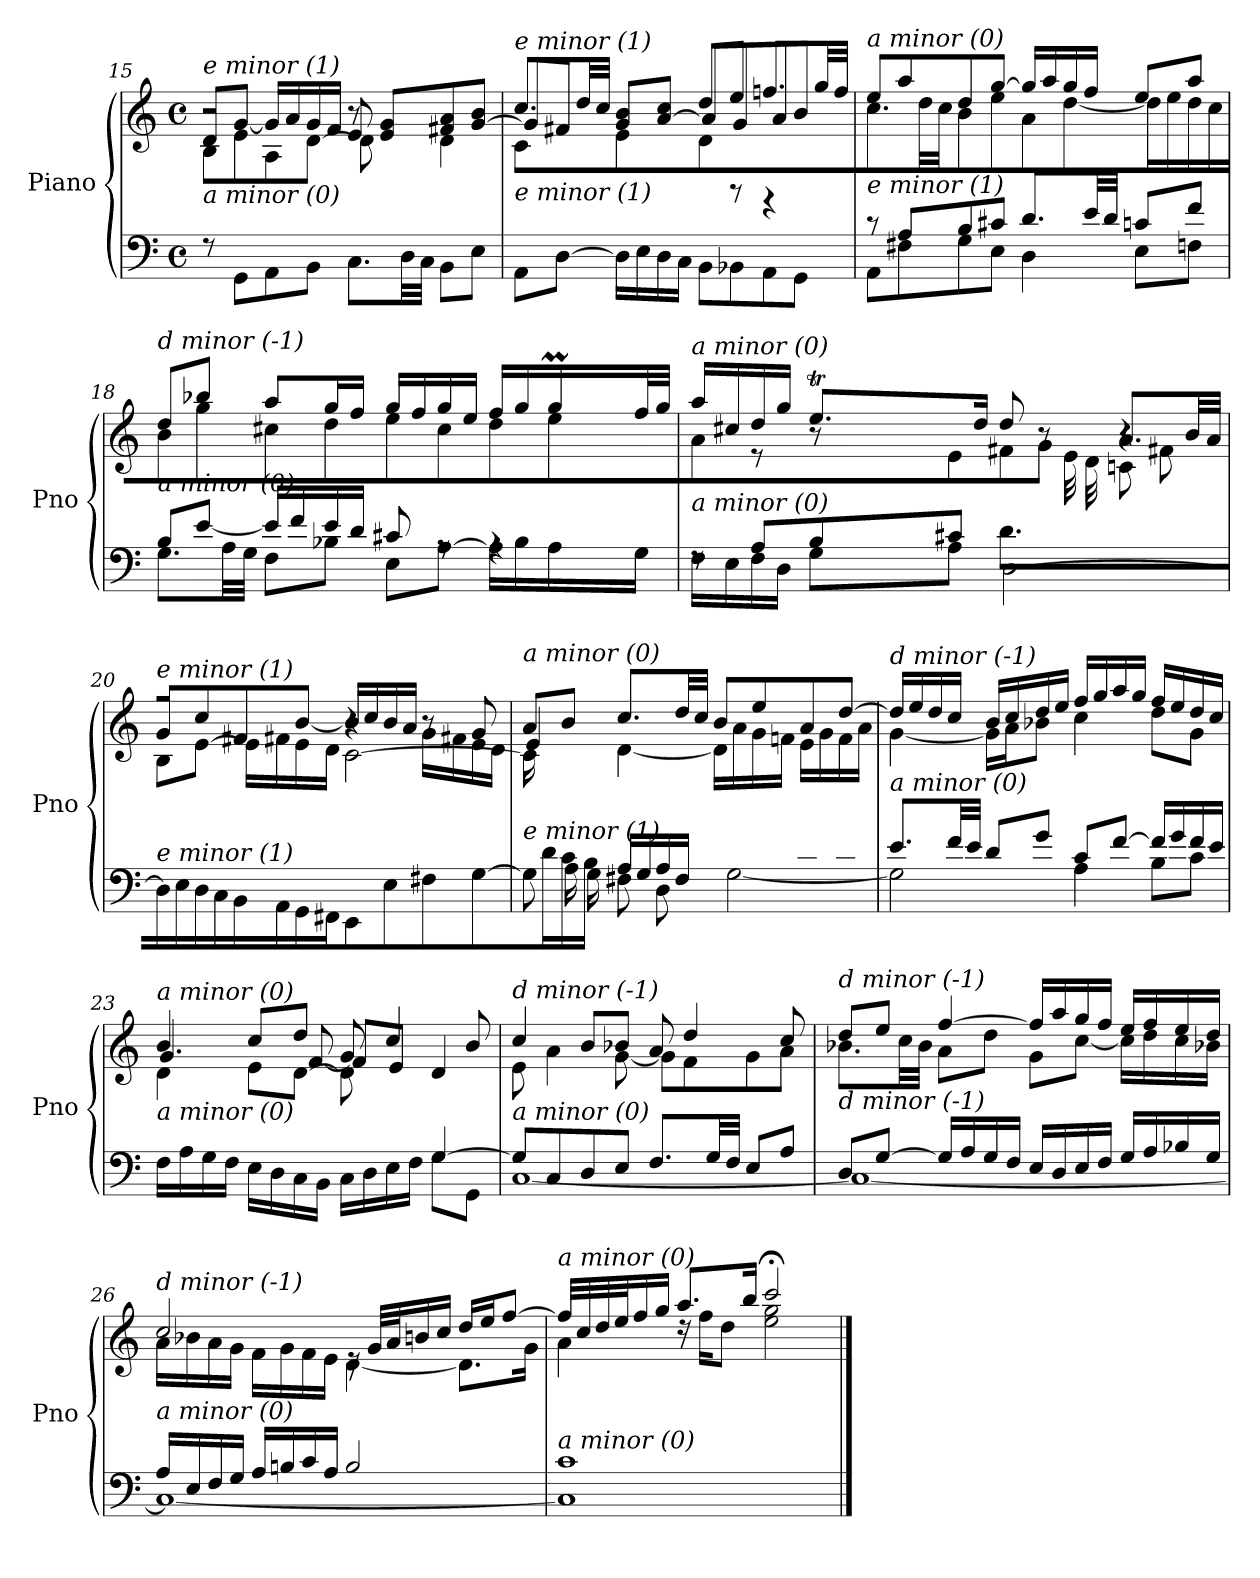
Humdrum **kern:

**kern	**kern
*part1	*part1
*staff2	*staff1
*I"Piano	*
*I'Pno	*
*clefF4	*clefG2
*k[]	*k[]
*M4/4	*M4/4
*met(c)	*met(c)
=15	=15
*^	*^
*	*^	*	*^
!	!	!	!LO:TX:i:t=e minor (1)	!	!
!LO:TX:i:t=a minor (0)	!	!	!	!	!
2ryy	2ryy	8rF	2r	8d/L	8B\L
.	.	8GG\L	.	[8g/J	8e\
.	.	8AA\	.	16g/LL]	8A\
.	.	.	.	16a/	.
.	.	8BB\J	.	16g/	[8d\J
.	.	.	.	16f/JJ	.
8ryy	8ryy	8.C\L	8r	8e/	8d\L]
4.ryy	8G/J	.	8e/ 8g/L	4.ryy	8ryy
.	.	32D\LL	.	.	.
.	.	32C\JJJ	.	.	.
.	4ryy	8BB\L	8f#X/ 8a/	.	4d\
.	.	8E\J	[8g/ 8b/J	.	.
!!LO:PB:g=z	!!	!!
=16	=16	=16	=16	=16	=16
!	!	!	!LO:TX:i:t=e minor (1)	!	!
!LO:TX:i:t=e minor (1)	!	!	!	!	!
4ryy	8ryy	8AA\L	8.cc/L	8g/L]	8c\L
.	8A/J	[8D\J	.	8f#X/J	8ryy
.	.	.	32dd/LL	.	.
.	.	.	32cc/JJJ	.	.
4ryy	4.ryy	16D\LL]	8g/ 8b/L	4ryy	4e\
.	.	16E\	.	.	.
.	.	16D\	[8a/ 8cc/J	.	.
.	.	16C\JJ	.	.	.
2ryy	.	8BB\L	8dd/L	8a/L]	8d\
.	8rb	8BB-X\	8ee/J	8g/	4.ryy
.	4rg	8AA\	8.ffn/L	8a/	.
.	.	8GG\J	.	8b/J	.
.	.	.	32gg/LL	.	.
.	.	.	32ff/JJJ	.	.
*	*v	*v	*	*	*
*	*	*	*v	*v
=17	=17	=17	=17
!	!	!LO:TX:i:t=a minor (0)	!
!LO:TX:i:t=e minor (1)	!	!	!
8r	8AA\L	8ee/L	8.cc\L
8A/L	8F#X\	8aa/	.
.	.	.	32dd\LL
.	.	.	32cc\JJJ
8B/	8G\	8dd/	8b\L
8c#X/J	8E\J	[8gg/J	8ee\J
8.d/L	4D\	16gg/LL]	8a\L
.	.	16aa/	.
.	.	16gg/	[8dd\J
32e/LL	.	16ff/JJ	.
32d/JJJ	.	.	.
8cn/L	8E\L	8ee/L	16dd\LL]
.	.	.	16ee\
8f/J	8Fn\J	8aa/J	16dd\
.	.	.	16cc\JJ
=18	=18	=18	=18
*	*^	*	*^
!	!	!	!LO:TX:i:t=d minor (-1)	!	!
!LO:TX:i:t=a minor (0)	!	!	!	!	!
2..ryy	8B/L	8.G\L	8dd/L	8b\L	2..ryy
.	[8e/J	.	8bb-X/J	8gg\	.
.	.	32A\LL	.	.	.
.	.	32G\JJJ	.	.	.
.	16e/LL]	8F\L	8aa/L	8cc#X\	.
.	16f/	.	.	.	.
.	16e/	8B-X\J	16gg/L	8dd\J	.
.	16d/JJ	.	16ff/JJ	.	.
.	8c#X/	8E\L	16gg/LL	8ee\L	.
.	.	.	16ff/	.	.
.	8rA	[8A\J	16gg/	8cc#\	.
.	.	.	16ee/JJ	.	.
.	4rA	16A\LL]	16ff/LL	8dd\	.
.	.	16B-\	16gg/	.	.
16ryy	.	16A\	16ggM/	8ee\J	64aa!yy
.	.	.	.	.	64gg!yy
.	.	.	.	.	64aa!yy
.	.	.	.	.	64gg!yy
16ryy	.	16G\JJ	32ff/L	.	16ryy
.	.	.	32gg/JJJ	.	.
!!LO:LB:g=z
=19	=19	=19	=19	=19	=19
*	*	*	*	*	*^
!	!	!	!LO:TX:i:t=a minor (0)	!	!	!
!LO:TX:i:t=a minor (0)	!	!	!	!	!	!
4ryy	8rF	16F\LL	16aa/LL	8a\	4ryy	2ryy
.	.	16E\	16cc#X/	.	.	.
.	8A/L	16F\	16dd/	8r	.	.
.	.	16D\JJ	16gg/JJ	.	.	.
8.ryy	8B/	8G\L	8.eet/L	8r	64ff!yy	.
.	.	.	.	.	64ee!yy	.
.	.	.	.	.	64ff!yy	.
.	.	.	.	.	64ee!yy	.
.	.	.	.	.	64ff!yy	.
.	.	.	.	.	16..ee!yy	.
.	8c#X/J	8A\J	.	8e\	.	.
2ryy	.	.	16dd/Jk	.	2ryy	.
.	8.d/L	[2D\	8dd/	8f#X\L	.	8.ryy
.	.	.	8r	8g\J	.	.
.	4ryy	.	.	.	.	32e\LL
.	.	.	.	.	.	32d\JJJ
.	.	.	4r	8.a/L	.	8cn\L
.	.	.	.	.	.	8f#X\J
16ryy	16ryy	.	.	32b/LL	16ryy	.
.	.	.	.	32a/JJJ	.	.
*v	*v	*v	*	*	*	*
*	*	*	*v	*v
=20	=20	=20	=20
!	!LO:TX:i:t=e minor (1)	!	!
!LO:TX:i:t=e minor (1)	!	!	!
16D\LL]	2rff	8g/L	8B\L
16E\	.	.	.
16D\	.	8cc/	[8e\J
16C\JJ	.	.	.
16BB\LL	.	8f#X/	16e\LL]
16AA\	.	.	16f#X\
16GG\	.	[8b/J	16e\
16FF#X\JJ	.	.	16d\JJ
8EE\L	4r	16b/LL]	[2c\
.	.	16cc/	.
8E\	.	16b/	.
.	.	16a/JJ	.
8F#X\	8r	16g\LL	.
.	.	16f#X\	.
[8G\J	8g/	16e\	.
.	.	16d\JJ	.
=21	=21	=21	=21
*^	*	*	*
!	!	!LO:TX:i:t=a minor (0)	!	!
!LO:TX:i:t=e minor (1)	!	!	!	!
16ryy	8G\L]	8a/L	4e/	16c\LL]
16d/	.	.	.	2...ryy
16c/	16A\L	8b/J	.	.
16B/JJ	16G\JJ	.	.	.
16A/LL	8F#X\L	8.cc/L	[4d\	.
16G/	.	.	.	.
16A/	8D\J	.	.	.
16F#/JJ	.	32dd/LL	.	.
.	.	32cc/JJJ	.	.
8G/Lyy	[2G\	8b/L	16d\LL]	.
.	.	.	16a\	.
8B/	.	8ee/	16g\	.
.	.	.	16fn\JJ	.
8c/	.	8a/	16e\LL	.
.	.	.	16g\	.
8d/J	.	[8dd/J	16f\	.
.	.	.	16a\JJ	.
*	*	*	*v	*v
!!LO:LB:g=z
=22	=22	=22	=22
!	!	!LO:TX:i:t=d minor (-1)	!
!LO:TX:i:t=a minor (0)	!	!	!
8.e/L	2G\]	16dd/LL]	[4g\
.	.	16ee/	.
.	.	16dd/	.
32f/LL	.	16cc/JJ	.
32e/JJJ	.	.	.
8d/L	.	16b/LL	16g\LL]
.	.	16cc/	16a\J
8g/J	.	16dd/	8b-X\J
.	.	16ee/JJ	.
8c/L	4A\	16ff/LL	4cc\
.	.	16gg/	.
[8f/J	.	16aa/	.
.	.	16gg/JJ	.
16f/LL]	8B\L	16ff/LL	8dd\L
16g/	.	16ee/	.
16f/	8c\J	16dd/	8g\J
16e/JJ	.	16cc/JJ	.
=23	=23	=23	=23
*	*	*	*^
!	!	!LO:TX:i:t=a minor (0)	!	!
!LO:TX:i:t=a minor (0)	!	!	!	!
2ryy	16F\LL	4b/	4.g/	4d\
.	16A\	.	.	.
.	16G\	.	.	.
.	16F\JJ	.	.	.
.	16E\LL	8cc/L	.	8e\L
.	16D\	.	.	.
.	16C\	8dd/J	[8f/	[8d\J
.	16BB\JJ	.	.	.
8ryy	16C\LL	8g/	8f/L]	8d\L]
.	16D\	.	.	.
8G/J	16E\	4cc/	8e/J	4.ryy
.	16F\JJ	.	.	.
[4G/	8G\L	.	4d/	.
.	8GG\J	8b/	.	.
*	*	*	*v	*v
=24	=24	=24	=24
!	!	!LO:TX:i:t=d minor (-1)	!
!LO:TX:i:t=a minor (0)	!	!	!
8G/L]	[1C	4cc/	8e\
8C/	.	.	4a\
8D/	.	8b/L	.
8E/J	.	8b-X/J	[8g\
8.F/L	.	8a/	8g\L]
.	.	4dd/	8f\
32G/LL	.	.	.
32F/JJJ	.	.	.
8E/L	.	.	8g\
8A/J	.	8cc/	8a\J
!!LO:LB:g=z	!!
=25	=25	=25	=25
!	!	!LO:TX:i:t=d minor (-1)	!
!LO:TX:i:t=d minor (-1)	!	!	!
8D/L	1C_	8dd/L	8.b-X\L
[8G/J	.	8ee/J	.
.	.	.	32cc\LL
.	.	.	32b-\JJJ
16G/LL]	.	[4ff/	8a\L
16A/	.	.	.
16G/	.	.	8dd\J
16F/JJ	.	.	.
16E/LL	.	16ff/LL]	8g\L
16D/	.	16aa/	.
16E/	.	16gg/	[8cc\J
16F/JJ	.	16ff/JJ	.
16G/LL	.	16ee/LL	16cc\LL]
16A/	.	16ff/	16dd\
16B-X/	.	16ee/	16cc\
16G/JJ	.	16dd/JJ	16b-X\JJ
=26	=26	=26	=26
!	!	!LO:TX:i:t=d minor (-1)	!
!LO:TX:i:t=a minor (0)	!	!	!
16A/LL	1C_	2cc/	16a\LL
16E/	.	.	16b-X\
16F/	.	.	16a\
16G/JJ	.	.	16g\JJ
16A/LL	.	.	16f\LL
16Bn/	.	.	16g\
16c/	.	.	16f\
16A/JJ	.	.	16e\JJ
2B/	.	16re	[4d\
.	.	32g/LLL	.
.	.	32a/J	.
.	.	16bn/	.
.	.	16cc/JJ	.
.	.	16dd/LL	8.d\L]
.	.	16ee/J	.
.	.	[8ff/J	.
.	.	.	16g\Jk
=27	=27	=27	=27
!	!	!LO:TX:i:t=a minor (0)	!
!LO:TX:i:t=a minor (0)	!	!	!
1c	1C]	32ff/LLL]	4a\
.	.	32cc/	.
.	.	32dd/	.
.	.	32ee/J	.
.	.	16ff/	.
.	.	16gg/JJ	.
.	.	8.aa/L	16rdd
.	.	.	16ff\KL
.	.	.	8dd\J
.	.	16bb/Jk	.
.	.	2ccc;</	2ee\ 2gg\
*v	*v	*	*
*	*v	*v
==	==
*-	*-
